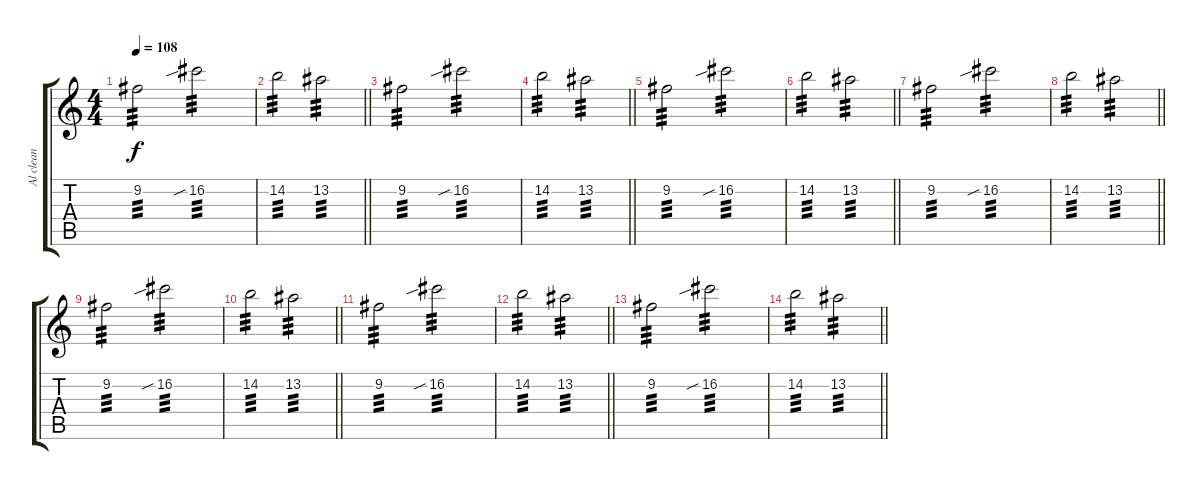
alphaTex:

\track ("Al clean" "Al clean") {instrument electricguitarjazz}
\staff {score tabs}
\tuning (D4 A3 F3 C3 G2 C2) {hide}
\ts (4 4)
\tempo 108
\clef g2
\ks c
9.2.2{tp 3 dy f} 16.2{sib}.2{tp 3} |
\barLineRight lightlight
14.2.2{tp 3} 13.2.2{tp 3} |
9.2.2{tp 3} 16.2{sib}.2{tp 3} |
\barLineRight lightlight
14.2.2{tp 3} 13.2.2{tp 3} |
9.2.2{tp 3} 16.2{sib}.2{tp 3} |
\barLineRight lightlight
14.2.2{tp 3} 13.2.2{tp 3} |
9.2.2{tp 3} 16.2{sib}.2{tp 3} |
\barLineRight lightlight
14.2.2{tp 3} 13.2.2{tp 3} |
9.2.2{tp 3} 16.2{sib}.2{tp 3} |
\barLineRight lightlight
14.2.2{tp 3} 13.2.2{tp 3} |
9.2.2{tp 3} 16.2{sib}.2{tp 3} |
\barLineRight lightlight
14.2.2{tp 3} 13.2.2{tp 3} |
9.2.2{tp 3} 16.2{sib}.2{tp 3} |
\barLineRight lightlight
14.2.2{tp 3} 13.2.2{tp 3}
